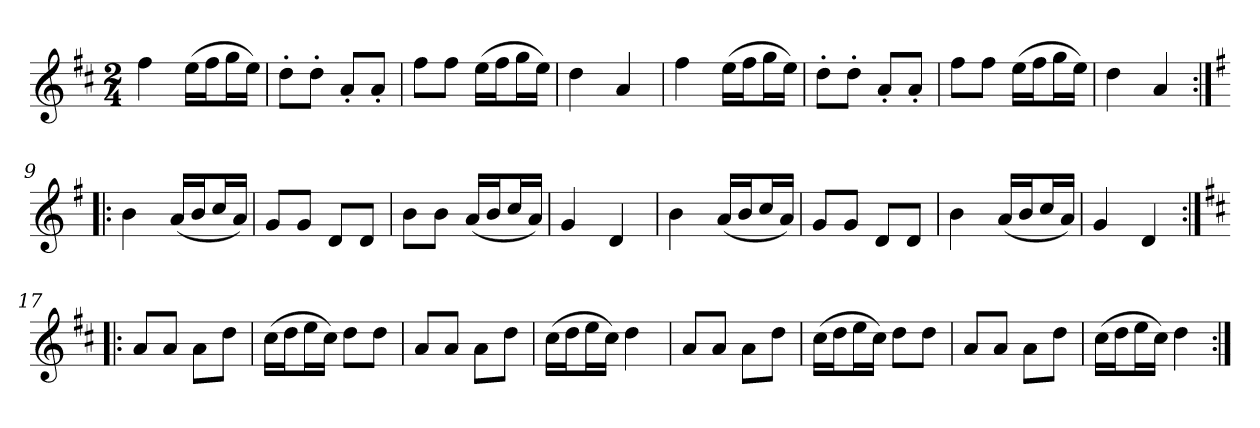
**kern
*part1
*staff1
*clefG2
*k[f#c#]
*D:
*M2/4
*MM120
=1
4ff#
(16ee\LL
16ff#\J
16gg\L
16ee\JJ)
=2
8dd'\L
8dd'\J
8a'/L
8a'/J
=3
8ff#\L
8ff#\J
(16ee\LL
16ff#\J
16gg\L
16ee\JJ)
=4
4dd
4a
=5
4ff#
(16ee\LL
16ff#\J
16gg\L
16ee\JJ)
=6
8dd'\L
8dd'\J
8a'/L
8a'/J
=7
8ff#\L
8ff#\J
(16ee\LL
16ff#\J
16gg\L
16ee\JJ)
=8
4dd
4a
=9:|!|:
*k[f#]
*G:
4b
(16a/LL
16b/J
16cc/L
16a/JJ)
=10
8g/L
8g/J
8d/L
8d/J
=11
8b\L
8b\J
(16a/LL
16b/J
16cc/L
16a/JJ)
=12
4g
4d
=13
4b
(16a/LL
16b/J
16cc/L
16a/JJ)
=14
8g/L
8g/J
8d/L
8d/J
=15
4b
(16a/LL
16b/J
16cc/L
16a/JJ)
=16
4g
4d
=17:|!|:
*k[f#c#]
*D:
8a/L
8a/J
8a\L
8dd\J
=18
(16cc#\LL
16dd\J
16ee\L
16cc#\JJ)
8dd\L
8dd\J
=19
8a/L
8a/J
8a\L
8dd\J
=20
(16cc#\LL
16dd\J
16ee\L
16cc#\JJ)
4dd
=21
8a/L
8a/J
8a\L
8dd\J
=22
(16cc#\LL
16dd\J
16ee\L
16cc#\JJ)
8dd\L
8dd\J
=23
8a/L
8a/J
8a\L
8dd\J
=24
(16cc#\LL
16dd\J
16ee\L
16cc#\JJ)
4dd
=:|!
*-
